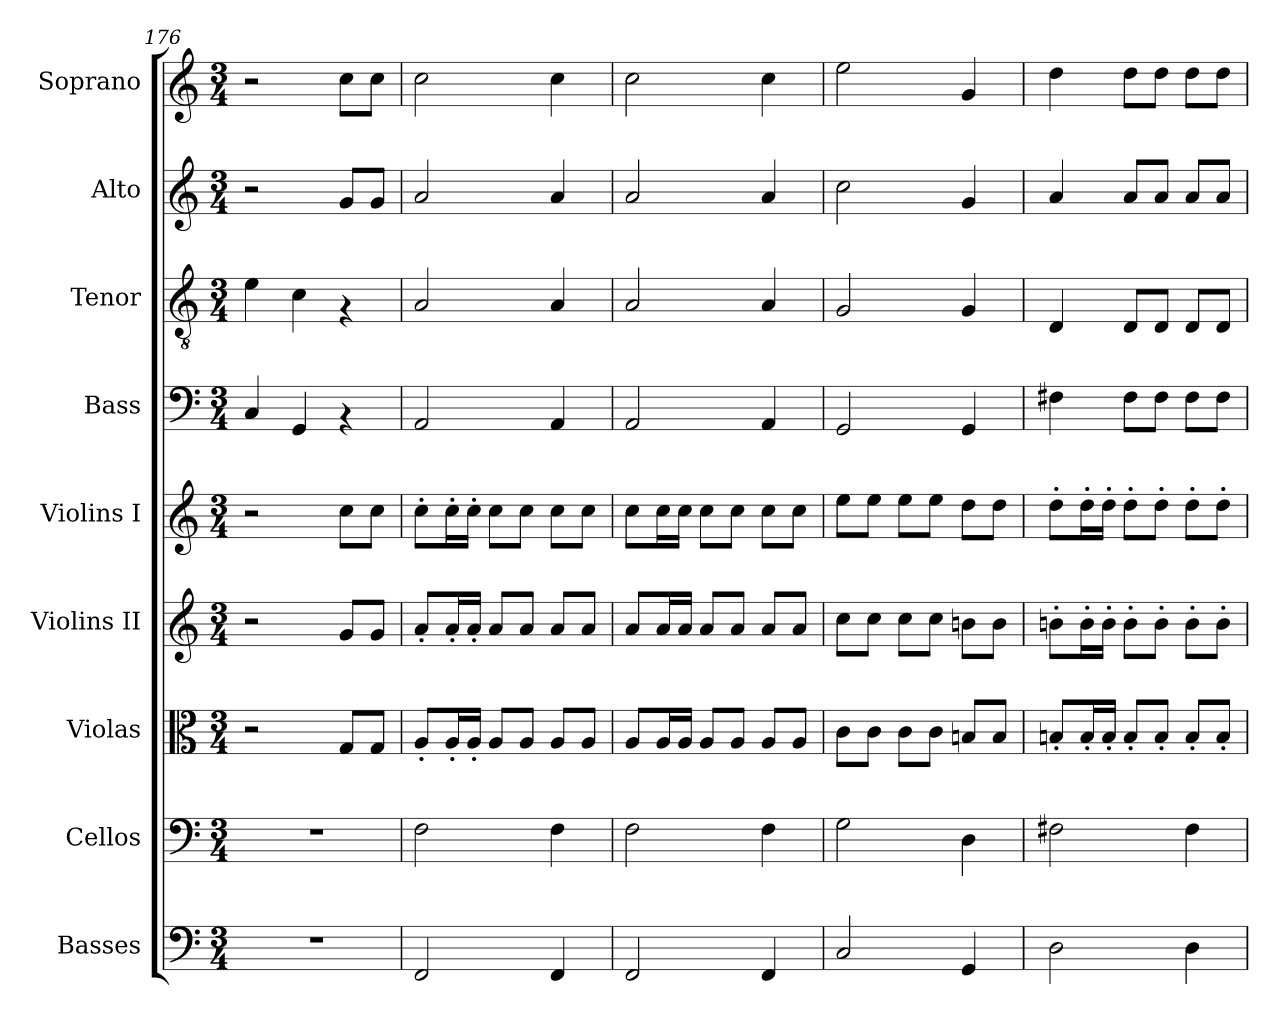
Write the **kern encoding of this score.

**kern	**kern	**kern	**kern	**kern	**kern	**kern	**kern	**kern
*part9	*part8	*part7	*part6	*part5	*part4	*part3	*part2	*part1
*staff9	*staff8	*staff7	*staff6	*staff5	*staff4	*staff3	*staff2	*staff1
*I"Basses	*I"Cellos	*I"Violas	*I"Violins II	*I"Violins I	*I"Bass	*I"Tenor	*I"Alto	*I"Soprano
*I'Bass	*I'Cell.	*I'Vla.	*I'Vln. II	*I'Vln. I	*I'Bs	*I'Ten	*I'Alto	*I'Sop
*clefF4	*clefF4	*clefC3	*clefG2	*clefG2	*clefF4	*clefGv2	*clefG2	*clefG2
*ITrd7c12	*	*	*	*	*	*	*	*
*k[]	*k[]	*k[]	*k[]	*k[]	*k[]	*k[]	*k[]	*k[]
*C:	*C:	*C:	*C:	*C:	*C:	*C:	*C:	*C:
*M3/4	*M3/4	*M3/4	*M3/4	*M3/4	*M3/4	*M3/4	*M3/4	*M3/4
=176	=176	=176	=176	=176	=176	=176	=176	=176
2.r	2.r	2r	2r	2r	4C/	4e\	2r	2r
.	.	.	.	.	4GG/	4c\	.	.
.	.	8G/L	8g/L	8cc\L	4rAA	4rF	8g/L	8cc\L
.	.	8G/J	8g/J	8cc\J	.	.	8g/J	8cc\J
=177	=177	=177	=177	=177	=177	=177	=177	=177
2FFF/	2F\	8A'</L	8a'</L	8cc'>\L	2AA/	2A/	2a/	2cc\
.	.	16A'</L	16a'</L	16cc'>\L	.	.	.	.
.	.	16A'</JJ	16a'</JJ	16cc'>\JJ	.	.	.	.
.	.	8A/L	8a/L	8cc\L	.	.	.	.
.	.	8A/J	8a/J	8cc\J	.	.	.	.
4FFF/	4F\	8A/L	8a/L	8cc\L	4AA/	4A/	4a/	4cc\
.	.	8A/J	8a/J	8cc\J	.	.	.	.
=178	=178	=178	=178	=178	=178	=178	=178	=178
2FFF/	2F\	8A/L	8a/L	8cc\L	2AA/	2A/	2a/	2cc\
.	.	16A/L	16a/L	16cc\L	.	.	.	.
.	.	16A/JJ	16a/JJ	16cc\JJ	.	.	.	.
.	.	8A/L	8a/L	8cc\L	.	.	.	.
.	.	8A/J	8a/J	8cc\J	.	.	.	.
4FFF/	4F\	8A/L	8a/L	8cc\L	4AA/	4A/	4a/	4cc\
.	.	8A/J	8a/J	8cc\J	.	.	.	.
=179	=179	=179	=179	=179	=179	=179	=179	=179
2CC/	2G\	8c\L	8cc\L	8ee\L	2GG/	2G/	2cc\	2ee\
.	.	8c\J	8cc\J	8ee\J	.	.	.	.
.	.	8c\L	8cc\L	8ee\L	.	.	.	.
.	.	8c\J	8cc\J	8ee\J	.	.	.	.
4GGG/	4D\	8Bn/L	8bn\L	8dd\L	4GG/	4G/	4g/	4g/
.	.	8B/J	8b\J	8dd\J	.	.	.	.
=180	=180	=180	=180	=180	=180	=180	=180	=180
2DD\	2F#X\	8Bn'</L	8bn'>\L	8dd'>\L	4F#X\	4D/	4a/	4dd\
.	.	16B'</L	16b'>\L	16dd'>\L	.	.	.	.
.	.	16B'</JJ	16b'>\JJ	16dd'>\JJ	.	.	.	.
.	.	8B'</L	8b'>\L	8dd'>\L	8F#\L	8D/L	8a/L	8dd\L
.	.	8B'</J	8b'>\J	8dd'>\J	8F#\J	8D/J	8a/J	8dd\J
4DD\	4F#\	8B'</L	8b'>\L	8dd'>\L	8F#\L	8D/L	8a/L	8dd\L
.	.	8B'</J	8b'>\J	8dd'>\J	8F#\J	8D/J	8a/J	8dd\J
=	=	=	=	=	=	=	=	=
*-	*-	*-	*-	*-	*-	*-	*-	*-
